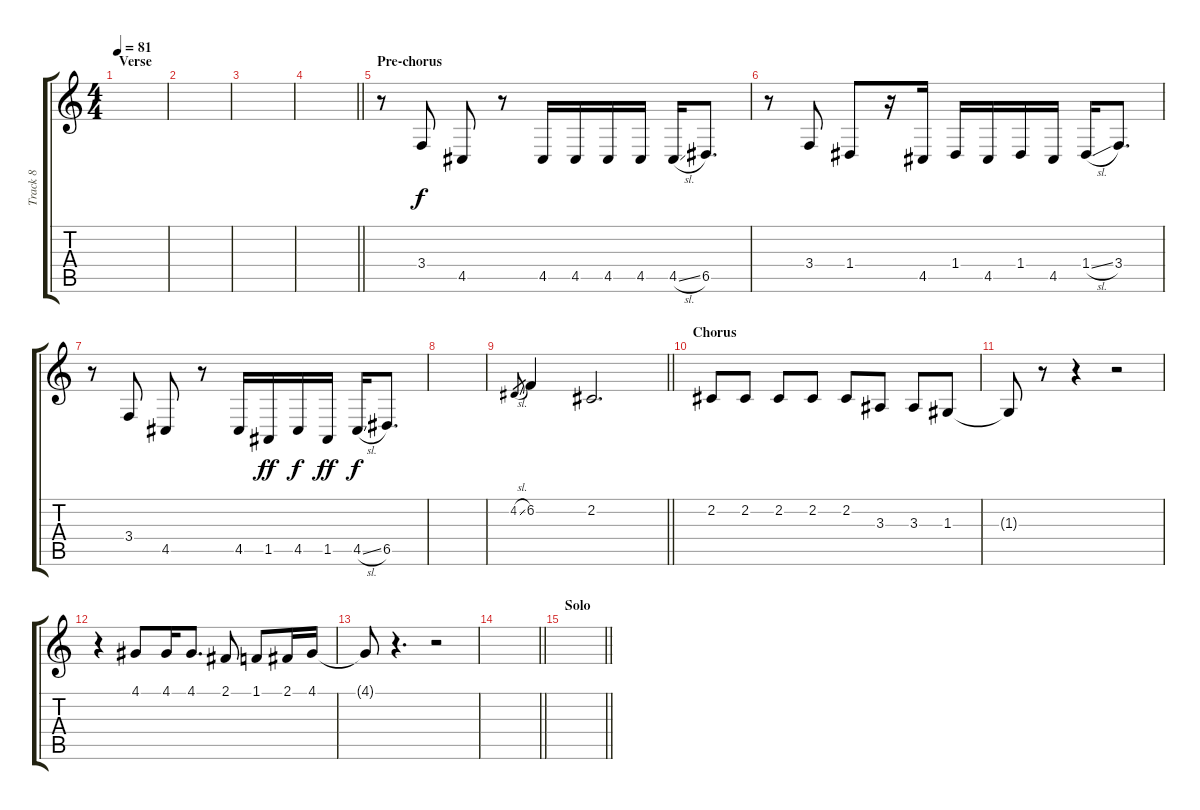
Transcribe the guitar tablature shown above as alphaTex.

\track ("Track 8" "Track 8") {instrument clarinet}
\staff {score tabs}
\tuning (E4 B3 G3 D3 A2 E2) {hide}
\ts (4 4)
\section ("" "Verse")
\tempo 81
\clef g2
\ks c
|
|
|
\barLineRight lightlight
|
\section ("" "Pre-chorus")
r.8 3.4.8 4.5.8 r.8 4.5.16 4.5.16 4.5.16 4.5.16 4.5{sl}.16 6.5.8{d} |
r.8 3.4.8 1.4.8 r.16 4.5.16 1.4.16 4.5.16 1.4.16 4.5.16 1.4{sl}.16 3.4.8{d} |
r.8 3.4.8 4.5.8 r.8 4.5.16 1.5.16{dy ff} 4.5.16{dy f} 1.5.16{dy ff} 4.5{sl}.16{dy f} 6.5.8{d} |
|
\barLineRight lightlight
4.2{sl}.8{gr} 6.2.4 2.2.2{d} |
\section ("" "Chorus")
2.2.8 2.2.8 2.2.8 2.2.8 2.2.8 3.3.8 3.3.8 1.3.8 |
1.3{t}.8 r.8 r.4 r.2 |
r.4 4.1.8 4.1.16 4.1.8{d} 2.1.8 1.1.8 2.1.16 4.1.16 |
4.1{t}.8 r.4{d} r.2 |
\barLineRight lightlight
|
\section ("" "Solo")
\barLineRight lightlight
